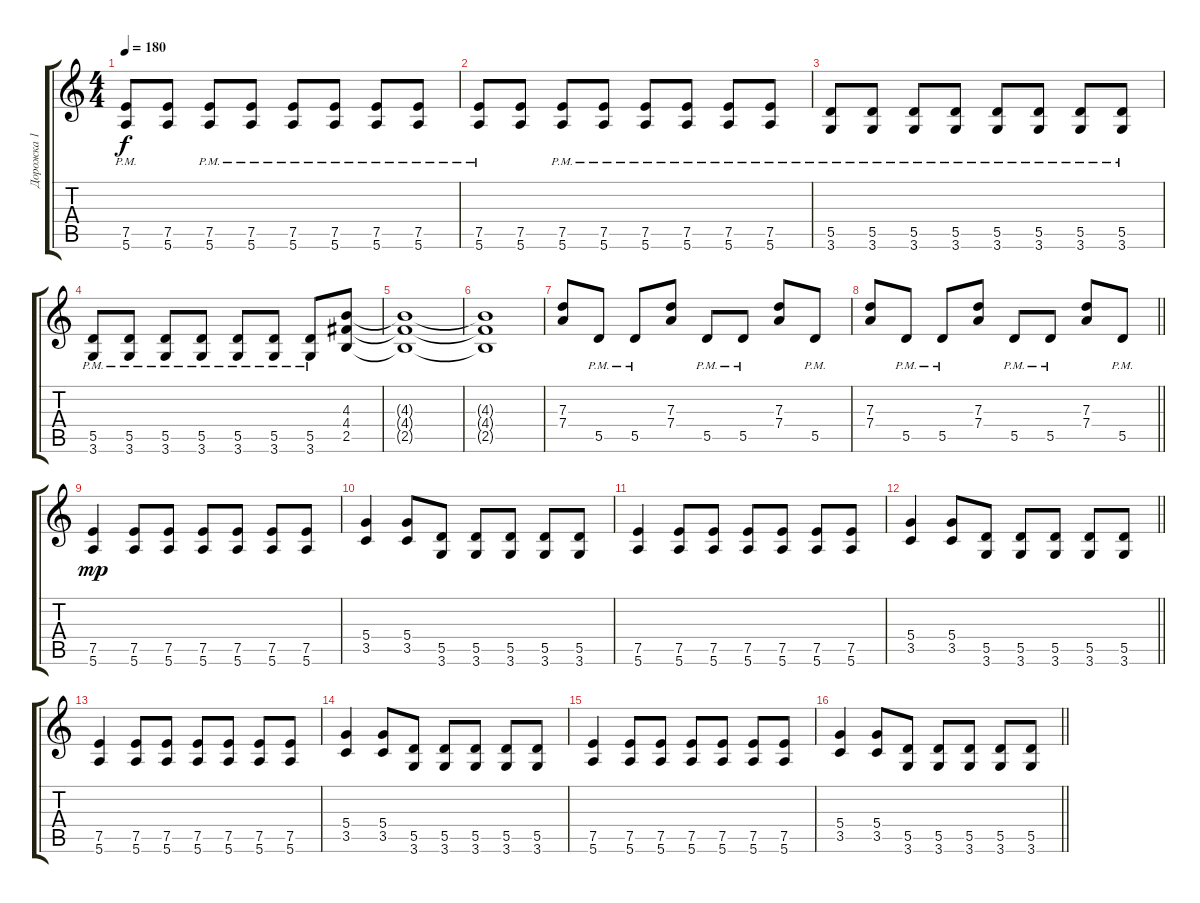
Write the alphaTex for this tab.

\track ("Дорожка 1" "Дорожка 1") {instrument distortionguitar}
\staff {score tabs}
\tuning (E4 B3 G3 D3 A2 E2) {hide}
\ts (4 4)
\tempo 180
\clef g2
\ks c
(7.5{pm} 5.6).8{dy f} (7.5 5.6).8 (7.5{pm} 5.6).8 (7.5{pm} 5.6).8 (7.5{pm} 5.6).8 (7.5{pm} 5.6).8 (7.5{pm} 5.6).8 (7.5{pm} 5.6).8 |
(7.5{pm} 5.6).8 (7.5 5.6).8 (7.5{pm} 5.6).8 (7.5{pm} 5.6).8 (7.5{pm} 5.6).8 (7.5{pm} 5.6).8 (7.5{pm} 5.6).8 (7.5{pm} 5.6).8 |
(5.5{pm} 3.6).8 (5.5{pm} 3.6).8 (5.5{pm} 3.6).8 (5.5{pm} 3.6).8 (5.5{pm} 3.6).8 (5.5{pm} 3.6).8 (5.5{pm} 3.6).8 (5.5{pm} 3.6).8 |
(5.5{pm} 3.6).8 (5.5{pm} 3.6).8 (5.5{pm} 3.6).8 (5.5{pm} 3.6).8 (5.5{pm} 3.6).8 (5.5{pm} 3.6).8 (5.5{pm} 3.6).8 (4.3 4.4 2.5).8 |
(4.3{t} 4.4{t} 2.5{t}).1 |
(4.3{t} 4.4{t} 2.5{t}).1 |
(7.3 7.4).8 5.5{pm}.8 5.5{pm}.8 (7.3 7.4).8 5.5{pm}.8 5.5{pm}.8 (7.3 7.4).8 5.5{pm}.8 |
\barLineRight lightlight
(7.3 7.4).8 5.5{pm}.8 5.5{pm}.8 (7.3 7.4).8 5.5{pm}.8 5.5{pm}.8 (7.3 7.4).8 5.5{pm}.8 |
(7.5 5.6).4{dy mp} (7.5 5.6).8 (7.5 5.6).8 (7.5 5.6).8 (7.5 5.6).8 (7.5 5.6).8 (7.5 5.6).8 |
(5.4 3.5).4 (5.4 3.5).8 (5.5 3.6).8 (5.5 3.6).8 (5.5 3.6).8 (5.5 3.6).8 (5.5 3.6).8 |
(7.5 5.6).4 (7.5 5.6).8 (7.5 5.6).8 (7.5 5.6).8 (7.5 5.6).8 (7.5 5.6).8 (7.5 5.6).8 |
\barLineRight lightlight
(5.4 3.5).4 (5.4 3.5).8 (5.5 3.6).8 (5.5 3.6).8 (5.5 3.6).8 (5.5 3.6).8 (5.5 3.6).8 |
(7.5 5.6).4 (7.5 5.6).8 (7.5 5.6).8 (7.5 5.6).8 (7.5 5.6).8 (7.5 5.6).8 (7.5 5.6).8 |
(5.4 3.5).4 (5.4 3.5).8 (5.5 3.6).8 (5.5 3.6).8 (5.5 3.6).8 (5.5 3.6).8 (5.5 3.6).8 |
(7.5 5.6).4 (7.5 5.6).8 (7.5 5.6).8 (7.5 5.6).8 (7.5 5.6).8 (7.5 5.6).8 (7.5 5.6).8 |
\barLineRight lightlight
(5.4 3.5).4 (5.4 3.5).8 (5.5 3.6).8 (5.5 3.6).8 (5.5 3.6).8 (5.5 3.6).8 (5.5 3.6).8
